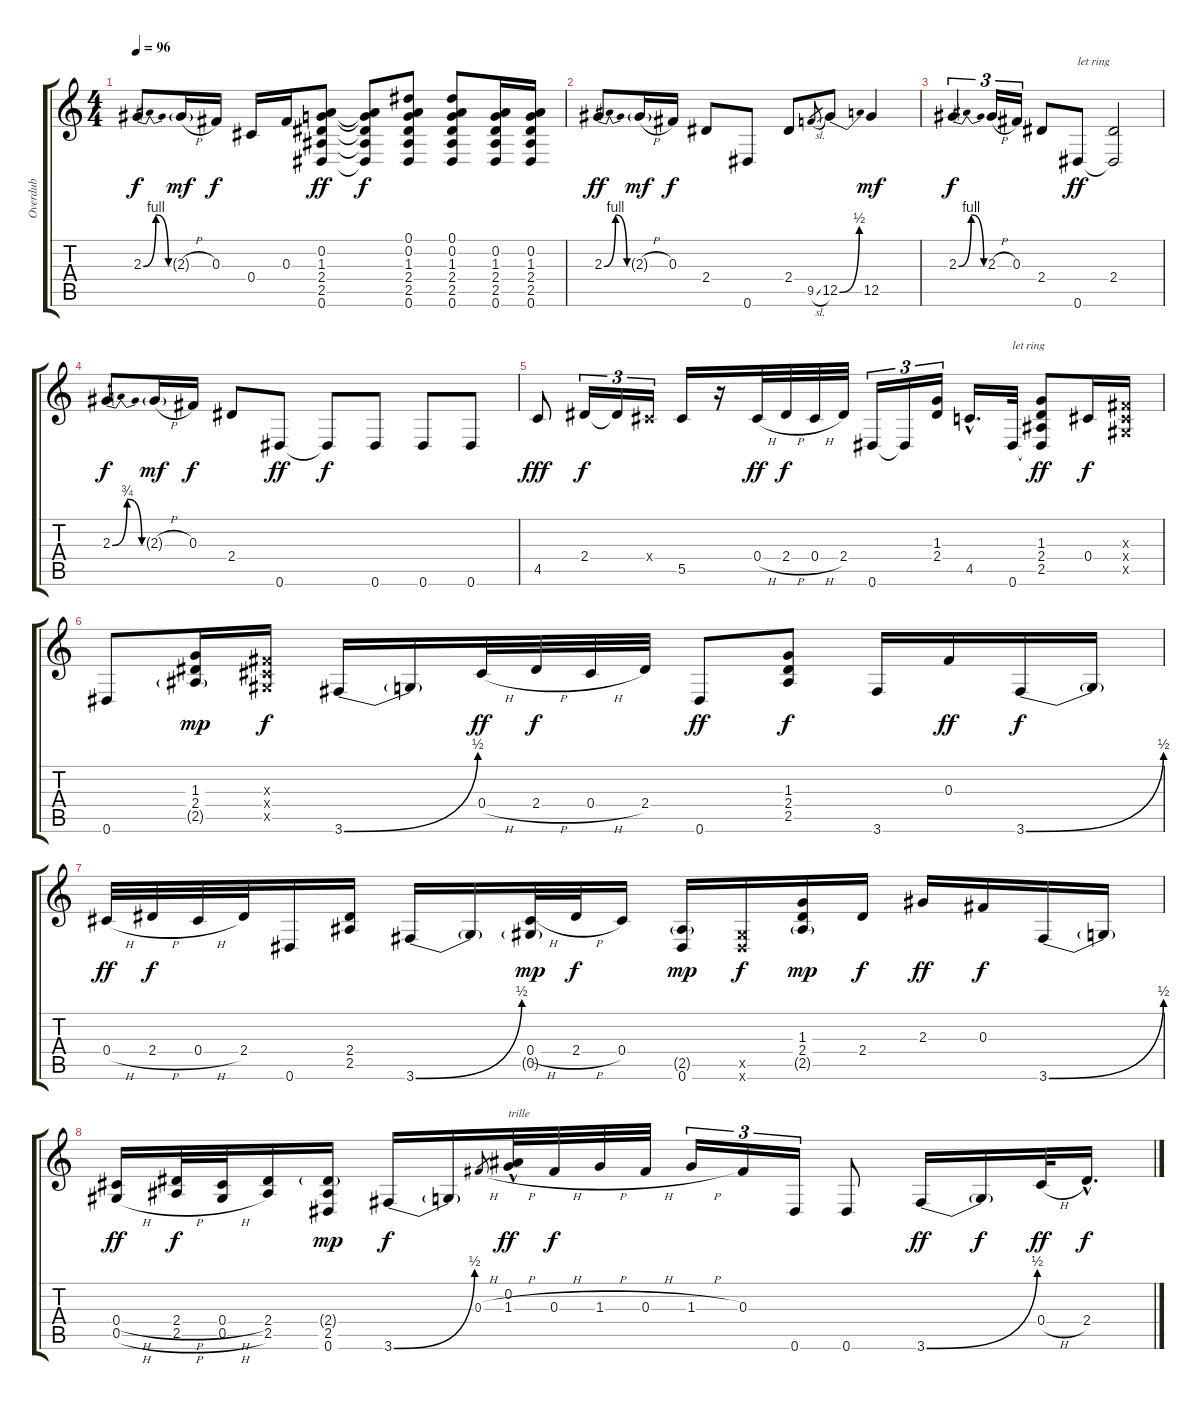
\track ("Overdub" "Overdub") {instrument fretlessbass}
\staff {score tabs}
\tuning (Eb4 Bb3 Gb3 Db3 Ab2 Eb2) {hide}
\ts (4 4)
\tempo 96
\clef g2
\ks c
2.3{be (bendrelease 0 0 15 4 30 4 60 0)}.8{dy f} 2.3{h g}.16{dy mf} 0.3.16{dy f} 0.4.16 0.3.16 (0.2 1.3 2.4 2.5 0.6).8{dy ff} (0.2{t} 1.3{t} 2.4{t} 2.5{t} 0.6{t}).8{dy f} (0.1 0.2 1.3 2.4 2.5 0.6).8 (0.1 0.2 1.3 2.4 2.5 0.6).8 (0.2 1.3 2.4 2.5 0.6).16 (0.2 1.3 2.4 2.5 0.6).16 |
2.3{be (bendrelease 0 0 15 4 30 4 60 0)}.8{dy ff} 2.3{h g}.16{dy mf} 0.3.16{dy f} 2.4.8 0.6.8 2.4.8 9.5{sl}.8{gr} 12.5{be (bend 0 0 60 2)}.8 12.5.4{dy mf} |
2.3{be (bendrelease 0 0 15 4 30 4 60 0)}.4{tu (3 2) dy f} 2.3{h}.16{tu (3 2)} 0.3.16{tu (3 2)} 2.4.8 0.6.8{txt "let ring" dy ff} (2.4 0.6{t}).2 |
2.3{be (bendrelease 0 0 15 3 30 3 60 0)}.8{dy f} 2.3{h g}.16{dy mf} 0.3.16{dy f} 2.4.8 0.6.8{dy ff} 0.6{t}.8{dy f} 0.6.8 0.6.8 0.6.8 |
4.5.8{dy fff} 2.4.16{tu (3 2) dy f} 2.4{t}.16{tu (3 2)} 0.4{x}.16{tu (3 2)} 5.5.16 r.16 0.4{h}.32{dy ff} 2.4{h}.32{dy f} 0.4{h}.32 2.4.32 0.6.16{tu (3 2)} 0.6{t}.16{tu (3 2)} (1.3 2.4).16{tu (3 2)} 4.5{hac}.16{d} 0.6.32{txt "let ring"} (1.3 2.4 2.5 0.6{t}).8{dy ff} 0.4.16{dy f} (0.3{x} 0.4{x} 0.5{x}).16 |
0.6.8 (1.3 2.4 2.5{g}).16{dy mp} (0.3{x} 0.4{x} 0.5{x}).16{dy f} 3.6{be (bend 0 0 60 2)}.16 3.6{t}.16 0.4{h}.32{dy ff} 2.4{h}.32{dy f} 0.4{h}.32 2.4.32 0.6.8{dy ff} (1.3 2.4 2.5).8{dy f} 3.6.16 0.3.16{dy ff} 3.6{be (bend 0 0 60 2)}.16{dy f} 3.6{t}.16 |
0.4{h}.32{dy ff} 2.4{h}.32{dy f} 0.4{h}.32 2.4.32 0.6.16 (2.4 2.5).16 3.6{be (bend 0 0 60 2)}.16 3.6{t}.16 (0.4{h} 0.5{g}).32{dy mp} 2.4{h}.32{dy f} 0.4.16 (2.5{g} 0.6).16{dy mp} (0.5{x} 0.6{x}).16{dy f} (1.3 2.4 2.5{g}).16{dy mp} 2.4.16{dy f} 2.3.16{dy ff} 0.3.16{dy f} 3.6{be (bend 0 0 60 2)}.16 3.6{t}.16 |
(0.4{h} 0.5{h}).16{dy ff} (2.4{h} 2.5{h}).32{dy f} (0.4{h} 0.5{h}).32 (2.4 2.5).16 (2.4{g} 2.5 0.6).16{dy mp} 3.6{be (bend 0 0 60 2)}.16{dy f} 3.6{t}.16 0.3{h}.8{gr} (0.2{hac} 1.3{h}).32{txt "trille" dy ff} 0.3{h}.32{dy f} 1.3{h}.32 0.3{h}.32 1.3{h}.16{tu (3 2)} 0.3.16{tu (3 2)} 0.6.16{tu (3 2)} 0.6.8 3.6{be (bend 0 0 60 2)}.16{dy ff} 3.6{t}.16{dy f} 0.4{h}.32{dy ff} 2.4{hac}.16{d dy f}
